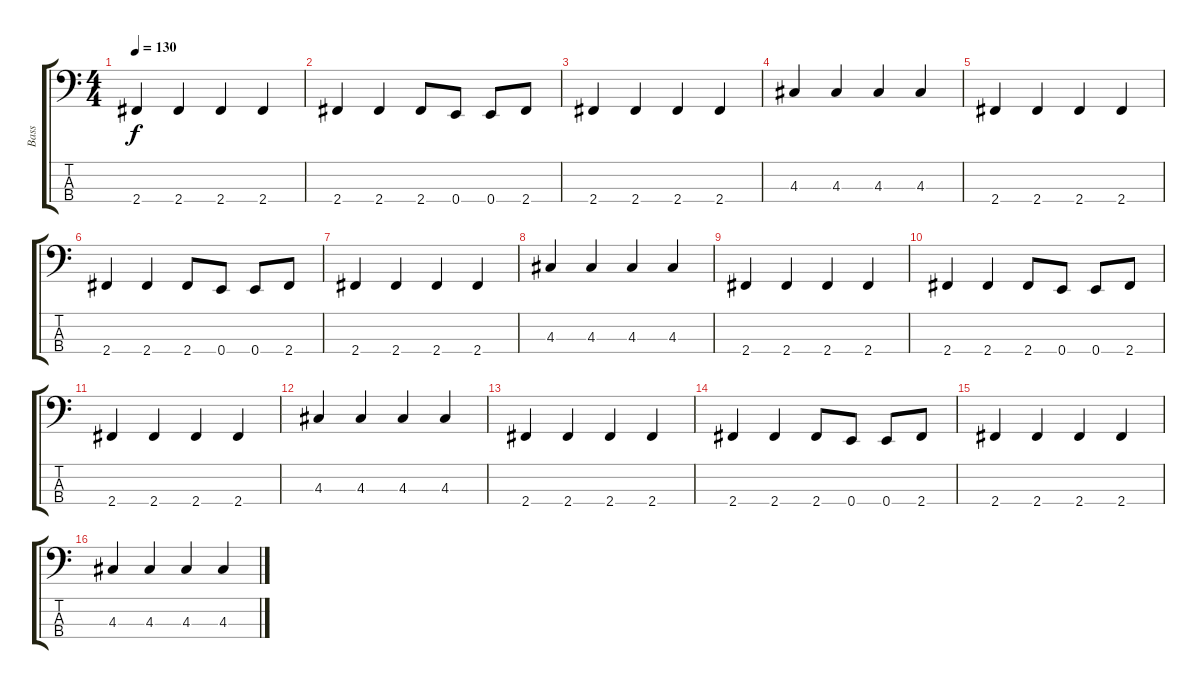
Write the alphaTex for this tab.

\track ("Bass" "Bass") {instrument electricbassfinger}
\staff {score tabs}
\tuning (G2 D2 A1 E1) {hide}
\ts (4 4)
\tempo 130
\clef f4
\ks c
2.4.4{dy f} 2.4.4 2.4.4 2.4.4 |
2.4.4 2.4.4 2.4.8 0.4.8 0.4.8 2.4.8 |
2.4.4 2.4.4 2.4.4 2.4.4 |
4.3.4 4.3.4 4.3.4 4.3.4 |
2.4.4 2.4.4 2.4.4 2.4.4 |
2.4.4 2.4.4 2.4.8 0.4.8 0.4.8 2.4.8 |
2.4.4 2.4.4 2.4.4 2.4.4 |
4.3.4 4.3.4 4.3.4 4.3.4 |
2.4.4 2.4.4 2.4.4 2.4.4 |
2.4.4 2.4.4 2.4.8 0.4.8 0.4.8 2.4.8 |
2.4.4 2.4.4 2.4.4 2.4.4 |
4.3.4 4.3.4 4.3.4 4.3.4 |
2.4.4 2.4.4 2.4.4 2.4.4 |
2.4.4 2.4.4 2.4.8 0.4.8 0.4.8 2.4.8 |
2.4.4 2.4.4 2.4.4 2.4.4 |
4.3.4 4.3.4 4.3.4 4.3.4
